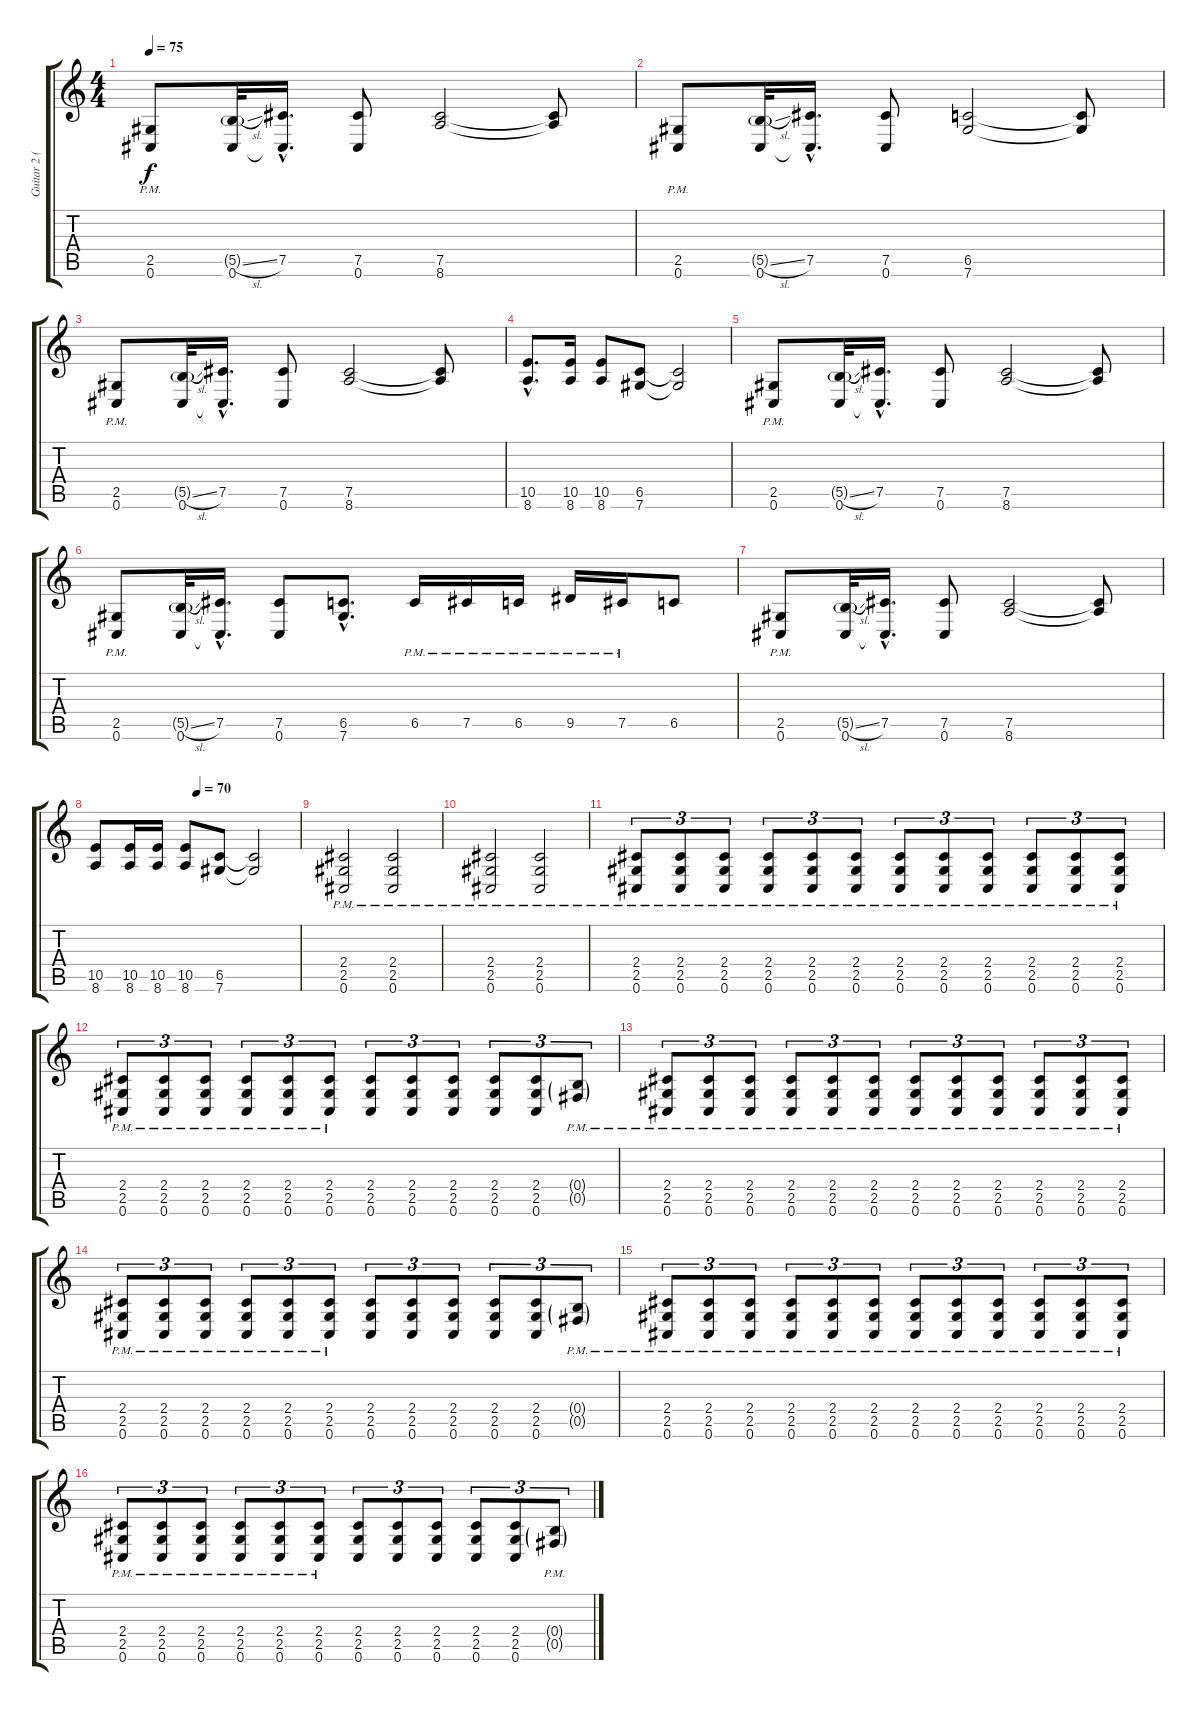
\track ("Guitar 2 (Distortion)" "Guitar 2 (") {instrument distortionguitar}
\staff {score tabs}
\tuning (Db4 Ab3 E3 B2 Gb2 Db2) {hide}
\ts (4 4)
\tempo 75
\clef g2
\ks c
(2.5{pm} 0.6{pm}).8{dy f} (5.5{sl g} 0.6).32 (7.5{hac} 0.6{hac t}).16{d} (7.5 0.6).8 (7.5 8.6).2 (7.5{t} 8.6{t}).8 |
(2.5{pm} 0.6{pm}).8 (5.5{sl g} 0.6).32 (7.5{hac} 0.6{hac t}).16{d} (7.5 0.6).8 (6.5 7.6).2 (6.5{t} 7.6{t}).8 |
(2.5{pm} 0.6{pm}).8 (5.5{sl g} 0.6).32 (7.5{hac} 0.6{hac t}).16{d} (7.5 0.6).8 (7.5 8.6).2 (7.5{t} 8.6{t}).8 |
(10.5{hac} 8.6{hac}).8{d} (10.5 8.6).16 (10.5 8.6).8 (6.5 7.6).8 (6.5{t} 7.6{t}).2 |
(2.5{pm} 0.6{pm}).8 (5.5{sl g} 0.6).32 (7.5{hac} 0.6{hac t}).16{d} (7.5 0.6).8 (7.5 8.6).2 (7.5{t} 8.6{t}).8 |
(2.5{pm} 0.6{pm}).8 (5.5{sl g} 0.6).32 (7.5{hac} 0.6{hac t}).16{d} (7.5 0.6).8 (6.5{hac} 7.6{hac}).8{d} 6.5{pm}.16 7.5{pm}.16 6.5{pm}.16 9.5{pm}.16 7.5{pm}.16 6.5.8 |
(2.5{pm} 0.6{pm}).8 (5.5{sl g} 0.6).32 (7.5{hac} 0.6{hac t}).16{d} (7.5 0.6).8 (7.5 8.6).2 (7.5{t} 8.6{t}).8 |
\tempo (70 0.5)
(10.5 8.6).8 (10.5 8.6).16 (10.5 8.6).16 (10.5 8.6).8 (6.5 7.6).8 (6.5{t} 7.6{t}).2 |
(2.4{pm} 2.5{pm} 0.6{pm}).2 (2.4{pm} 2.5{pm} 0.6{pm}).2 |
(2.4{pm} 2.5{pm} 0.6{pm}).2 (2.4{pm} 2.5{pm} 0.6{pm}).2 |
(2.4{pm} 2.5{pm} 0.6{pm}).8{tu (3 2)} (2.4{pm} 2.5{pm} 0.6{pm}).8{tu (3 2)} (2.4{pm} 2.5{pm} 0.6{pm}).8{tu (3 2)} (2.4{pm} 2.5{pm} 0.6{pm}).8{tu (3 2)} (2.4{pm} 2.5{pm} 0.6{pm}).8{tu (3 2)} (2.4{pm} 2.5{pm} 0.6{pm}).8{tu (3 2)} (2.4{pm} 2.5{pm} 0.6{pm}).8{tu (3 2)} (2.4{pm} 2.5{pm} 0.6{pm}).8{tu (3 2)} (2.4{pm} 2.5{pm} 0.6{pm}).8{tu (3 2)} (2.4{pm} 2.5{pm} 0.6{pm}).8{tu (3 2)} (2.4{pm} 2.5{pm} 0.6{pm}).8{tu (3 2)} (2.4{pm} 2.5{pm} 0.6{pm}).8{tu (3 2)} |
(2.4{pm} 2.5{pm} 0.6{pm}).8{tu (3 2)} (2.4{pm} 2.5{pm} 0.6{pm}).8{tu (3 2)} (2.4{pm} 2.5{pm} 0.6{pm}).8{tu (3 2)} (2.4{pm} 2.5{pm} 0.6{pm}).8{tu (3 2)} (2.4{pm} 2.5{pm} 0.6{pm}).8{tu (3 2)} (2.4{pm} 2.5{pm} 0.6{pm}).8{tu (3 2)} (2.4 2.5 0.6).8{tu (3 2)} (2.4 2.5 0.6).8{tu (3 2)} (2.4 2.5 0.6).8{tu (3 2)} (2.4 2.5 0.6).8{tu (3 2)} (2.4 2.5 0.6).8{tu (3 2)} (0.4{g pm} 0.5{g pm}).8{tu (3 2)} |
(2.4{pm} 2.5{pm} 0.6{pm}).8{tu (3 2)} (2.4{pm} 2.5{pm} 0.6{pm}).8{tu (3 2)} (2.4{pm} 2.5{pm} 0.6{pm}).8{tu (3 2)} (2.4{pm} 2.5{pm} 0.6{pm}).8{tu (3 2)} (2.4{pm} 2.5{pm} 0.6{pm}).8{tu (3 2)} (2.4{pm} 2.5{pm} 0.6{pm}).8{tu (3 2)} (2.4{pm} 2.5{pm} 0.6{pm}).8{tu (3 2)} (2.4{pm} 2.5{pm} 0.6{pm}).8{tu (3 2)} (2.4{pm} 2.5{pm} 0.6{pm}).8{tu (3 2)} (2.4{pm} 2.5{pm} 0.6{pm}).8{tu (3 2)} (2.4{pm} 2.5{pm} 0.6{pm}).8{tu (3 2)} (2.4{pm} 2.5{pm} 0.6{pm}).8{tu (3 2)} |
(2.4{pm} 2.5{pm} 0.6{pm}).8{tu (3 2)} (2.4{pm} 2.5{pm} 0.6{pm}).8{tu (3 2)} (2.4{pm} 2.5{pm} 0.6{pm}).8{tu (3 2)} (2.4{pm} 2.5{pm} 0.6{pm}).8{tu (3 2)} (2.4{pm} 2.5{pm} 0.6{pm}).8{tu (3 2)} (2.4{pm} 2.5{pm} 0.6{pm}).8{tu (3 2)} (2.4 2.5 0.6).8{tu (3 2)} (2.4 2.5 0.6).8{tu (3 2)} (2.4 2.5 0.6).8{tu (3 2)} (2.4 2.5 0.6).8{tu (3 2)} (2.4 2.5 0.6).8{tu (3 2)} (0.4{g pm} 0.5{g pm}).8{tu (3 2)} |
(2.4{pm} 2.5{pm} 0.6{pm}).8{tu (3 2)} (2.4{pm} 2.5{pm} 0.6{pm}).8{tu (3 2)} (2.4{pm} 2.5{pm} 0.6{pm}).8{tu (3 2)} (2.4{pm} 2.5{pm} 0.6{pm}).8{tu (3 2)} (2.4{pm} 2.5{pm} 0.6{pm}).8{tu (3 2)} (2.4{pm} 2.5{pm} 0.6{pm}).8{tu (3 2)} (2.4{pm} 2.5{pm} 0.6{pm}).8{tu (3 2)} (2.4{pm} 2.5{pm} 0.6{pm}).8{tu (3 2)} (2.4{pm} 2.5{pm} 0.6{pm}).8{tu (3 2)} (2.4{pm} 2.5{pm} 0.6{pm}).8{tu (3 2)} (2.4{pm} 2.5{pm} 0.6{pm}).8{tu (3 2)} (2.4{pm} 2.5{pm} 0.6{pm}).8{tu (3 2)} |
(2.4{pm} 2.5{pm} 0.6{pm}).8{tu (3 2)} (2.4{pm} 2.5{pm} 0.6{pm}).8{tu (3 2)} (2.4{pm} 2.5{pm} 0.6{pm}).8{tu (3 2)} (2.4{pm} 2.5{pm} 0.6{pm}).8{tu (3 2)} (2.4{pm} 2.5{pm} 0.6{pm}).8{tu (3 2)} (2.4{pm} 2.5{pm} 0.6{pm}).8{tu (3 2)} (2.4 2.5 0.6).8{tu (3 2)} (2.4 2.5 0.6).8{tu (3 2)} (2.4 2.5 0.6).8{tu (3 2)} (2.4 2.5 0.6).8{tu (3 2)} (2.4 2.5 0.6).8{tu (3 2)} (0.4{g pm} 0.5{g pm}).8{tu (3 2)}
